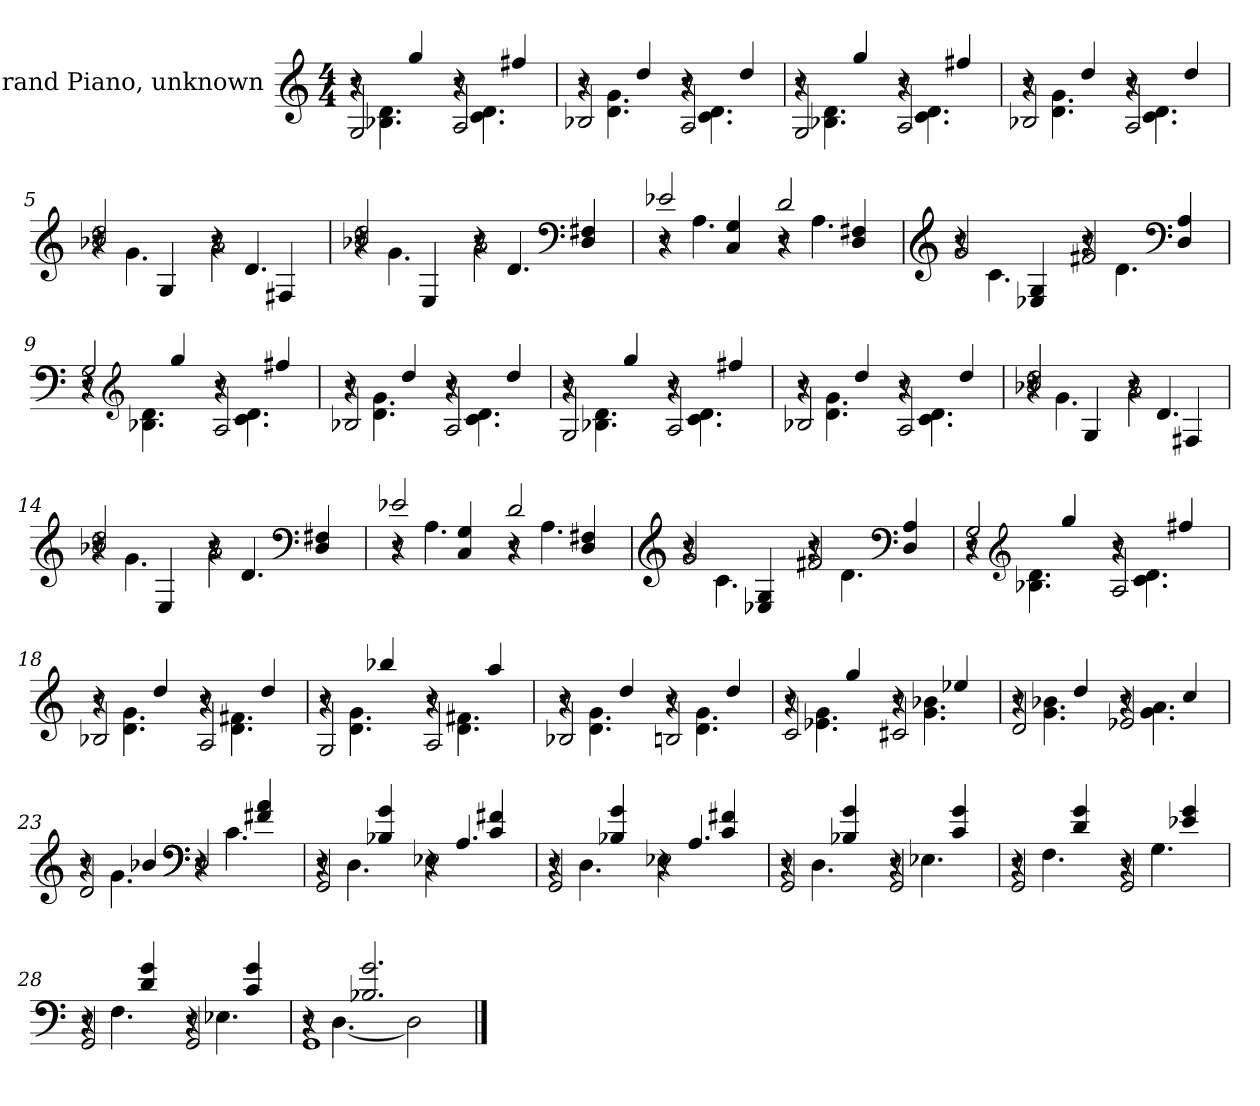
**kern
*part1
*staff1
*I"Grand Piano, unknown
*I'Pno
*clefG2
*k[]
*M4/4
*MM120
=1
*^
*	*^
4r	8r	2G/
.	4.B-X\ 4.d\	.
4gg/	.	.
4r	8r	2A/
.	4.c\ 4.d\	.
4ff#X/	.	.
=2	=2	=2
4r	8r	2B-X/
.	4.d\ 4.g\	.
4dd/	.	.
4r	8r	2A/
.	4.c\ 4.d\	.
4dd/	.	.
=3	=3	=3
4r	8r	2G/
.	4.B-X\ 4.d\	.
4gg/	.	.
4r	8r	2A/
.	4.c\ 4.d\	.
4ff#X/	.	.
=4	=4	=4
4r	8r	2B-X/
.	4.d\ 4.g\	.
4dd/	.	.
4r	8r	2A/
.	4.c\ 4.d\	.
4dd/	.	.
!!LO:LB:g=z	!!	!!
=5	=5	=5
2b-X/ 2dd/	8r	4r
.	4.g\	.
.	.	4G/
8r	2a\	4r
4.d/	.	.
.	.	4F#X/
=6	=6	=6
2b-X/ 2dd/	8r	4r
.	4.g\	.
.	.	4E/
8r	2a\	4r
4.d/	.	.
*clefF4	*	*
.	.	4D/ 4F#X/
=7	=7	=7
2e-X/	8r	4r
.	4.A\	.
.	.	4C/ 4G/
2d/	8r	4r
.	4.A\	.
.	.	4D/ 4F#X/
=8	=8	=8
*clefG2	*	*
2g/	8r	4r
.	4.c\	.
.	.	4E-X/ 4G/
2f#X/	8r	4r
.	4.d\	.
*clefF4	*	*
.	.	4D/ 4A/
!!LO:LB:g=z	!!	!!
=9	=9	=9
4r	8r	2G/
*clefG2	*	*
.	4.B-X\ 4.d\	.
4gg/	.	.
4r	8r	2A/
.	4.c\ 4.d\	.
4ff#X/	.	.
=10	=10	=10
4r	8r	2B-X/
.	4.d\ 4.g\	.
4dd/	.	.
4r	8r	2A/
.	4.c\ 4.d\	.
4dd/	.	.
=11	=11	=11
4r	8r	2G/
.	4.B-X\ 4.d\	.
4gg/	.	.
4r	8r	2A/
.	4.c\ 4.d\	.
4ff#X/	.	.
=12	=12	=12
4r	8r	2B-X/
.	4.d\ 4.g\	.
4dd/	.	.
4r	8r	2A/
.	4.c\ 4.d\	.
4dd/	.	.
!!LO:LB:g=z	!!	!!
=13	=13	=13
2b-X/ 2dd/	8r	4r
.	4.g\	.
.	.	4G/
8r	2a\	4r
4.d/	.	.
.	.	4F#X/
=14	=14	=14
2b-X/ 2dd/	8r	4r
.	4.g\	.
.	.	4E/
8r	2a\	4r
4.d/	.	.
*clefF4	*	*
.	.	4D/ 4F#X/
=15	=15	=15
2e-X/	8r	4r
.	4.A\	.
.	.	4C/ 4G/
2d/	8r	4r
.	4.A\	.
.	.	4D/ 4F#X/
=16	=16	=16
*clefG2	*	*
2g/	8r	4r
.	4.c\	.
.	.	4E-X/ 4G/
2f#X/	8r	4r
.	4.d\	.
*clefF4	*	*
.	.	4D/ 4A/
!!LO:LB:g=z	!!	!!
=17	=17	=17
4r	8r	2G/
*clefG2	*	*
.	4.B-X\ 4.d\	.
4gg/	.	.
4r	8r	2A/
.	4.c\ 4.d\	.
4ff#X/	.	.
=18	=18	=18
4r	8r	2B-X/
.	4.d\ 4.g\	.
4dd/	.	.
4r	8r	2A/
.	4.d\ 4.f#X\	.
4dd/	.	.
=19	=19	=19
4r	8r	2G/
.	4.d\ 4.g\	.
4bb-X/	.	.
4r	8r	2A/
.	4.d\ 4.f#X\	.
4aa/	.	.
=20	=20	=20
4r	8r	2B-X/
.	4.d\ 4.g\	.
4dd/	.	.
4r	8r	2Bn/
.	4.d\ 4.g\	.
4dd/	.	.
!!LO:LB:g=z	!!	!!
=21	=21	=21
4r	8r	2c/
.	4.e-X\ 4.g\	.
4gg/	.	.
4r	8r	2c#X/
.	4.g\ 4.b-X\	.
4ee-X/	.	.
=22	=22	=22
4r	8r	2d/
.	4.g\ 4.b-X\	.
4dd/	.	.
4r	8r	2e-X/
.	4.g\ 4.a\	.
4cc/	.	.
=23	=23	=23
4r	8r	2d/
.	4.g\	.
4b-X/	.	.
*clefF4	*	*
4r	8r	2D/
.	4.c\	.
4f#X/ 4a/	.	.
=24	=24	=24
4r	8r	2GG/
.	4.D\	.
4B-X/ 4g/	.	.
4r	2E-X\	8r
.	.	4.A/
4c/ 4f#X/	.	.
!!LO:LB:g=z	!!	!!
=25	=25	=25
4r	8r	2GG/
.	4.D\	.
4B-X/ 4g/	.	.
4r	2E-X\	8r
.	.	4.A/
4c/ 4f#X/	.	.
=26	=26	=26
4r	8r	2GG/
.	4.D\	.
4B-X/ 4g/	.	.
4r	8r	2GG/
.	4.E-X\	.
4c/ 4g/	.	.
=27	=27	=27
4r	8r	2GG/
.	4.F\	.
4d/ 4g/	.	.
4r	8r	2GG/
.	4.G\	.
4e-X/ 4g/	.	.
=28	=28	=28
4r	8r	2GG/
.	4.F\	.
4d/ 4g/	.	.
4r	8r	2GG/
.	4.E-X\	.
4c/ 4g/	.	.
=29	=29	=29
4r	8r	1GG
.	[4.D\	.
2.B-X/ 2.g/	.	.
.	2D\]	.
*v	*v	*v
==
*-
